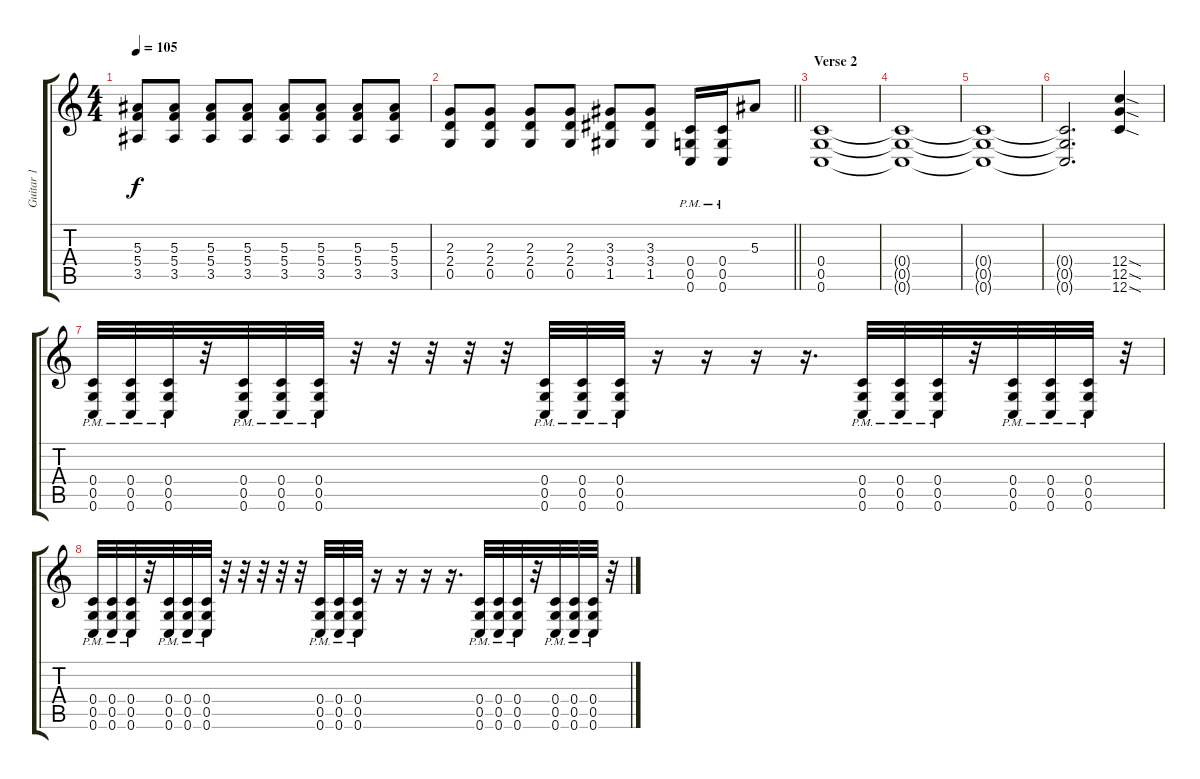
\track ("Guitar 1" "Guitar 1") {instrument distortionguitar}
\staff {score tabs}
\tuning (D4 A3 F3 C3 G2 C2) {hide}
\ts (4 4)
\tempo 105
\clef g2
\ks c
(5.3 5.4 3.5).8{dy f} (5.3 5.4 3.5).8 (5.3 5.4 3.5).8 (5.3 5.4 3.5).8 (5.3 5.4 3.5).8 (5.3 5.4 3.5).8 (5.3 5.4 3.5).8 (5.3 5.4 3.5).8 |
\barLineRight lightlight
(2.3 2.4 0.5).8 (2.3 2.4 0.5).8 (2.3 2.4 0.5).8 (2.3 2.4 0.5).8 (3.3 3.4 1.5).8 (3.3 3.4 1.5).8 (0.4{pm} 0.5{pm} 0.6).16 (0.4{pm} 0.5{pm} 0.6).16 5.3.8 |
\section ("" "Verse 2")
(0.4 0.5 0.6).1 |
(0.4{t} 0.5{t} 0.6{t}).1{volume 10} |
(0.4{t} 0.5{t} 0.6{t}).1{volume 8} |
(0.4{t} 0.5{t} 0.6{t}).2{d volume 6} (12.4{sod} 12.5{sod} 12.6{sod}).4{volume 13} |
(0.4{pm} 0.5{pm} 0.6{pm}).32 (0.4{pm} 0.5{pm} 0.6{pm}).32 (0.4{pm} 0.5{pm} 0.6{pm}).32 r.32 (0.4{pm} 0.5{pm} 0.6{pm}).32 (0.4{pm} 0.5{pm} 0.6{pm}).32 (0.4{pm} 0.5{pm} 0.6{pm}).32 r.32 r.32 r.32 r.32 r.32 (0.4{pm} 0.5{pm} 0.6{pm}).32 (0.4{pm} 0.5{pm} 0.6{pm}).32 (0.4{pm} 0.5{pm} 0.6{pm}).32 r.16 r.16 r.16 r.16{d} (0.4{pm} 0.5{pm} 0.6{pm}).32 (0.4{pm} 0.5{pm} 0.6{pm}).32 (0.4{pm} 0.5{pm} 0.6{pm}).32 r.32 (0.4{pm} 0.5{pm} 0.6{pm}).32 (0.4{pm} 0.5{pm} 0.6{pm}).32 (0.4{pm} 0.5{pm} 0.6{pm}).32 r.32 |
(0.4{pm} 0.5{pm} 0.6{pm}).32 (0.4{pm} 0.5{pm} 0.6{pm}).32 (0.4{pm} 0.5{pm} 0.6{pm}).32 r.32 (0.4{pm} 0.5{pm} 0.6{pm}).32 (0.4{pm} 0.5{pm} 0.6{pm}).32 (0.4{pm} 0.5{pm} 0.6{pm}).32 r.32 r.32 r.32 r.32 r.32 (0.4{pm} 0.5{pm} 0.6{pm}).32 (0.4{pm} 0.5{pm} 0.6{pm}).32 (0.4{pm} 0.5{pm} 0.6{pm}).32 r.16 r.16 r.16 r.16{d} (0.4{pm} 0.5{pm} 0.6{pm}).32 (0.4{pm} 0.5{pm} 0.6{pm}).32 (0.4{pm} 0.5{pm} 0.6{pm}).32 r.32 (0.4{pm} 0.5{pm} 0.6{pm}).32 (0.4{pm} 0.5{pm} 0.6{pm}).32 (0.4{pm} 0.5{pm} 0.6{pm}).32 r.32
